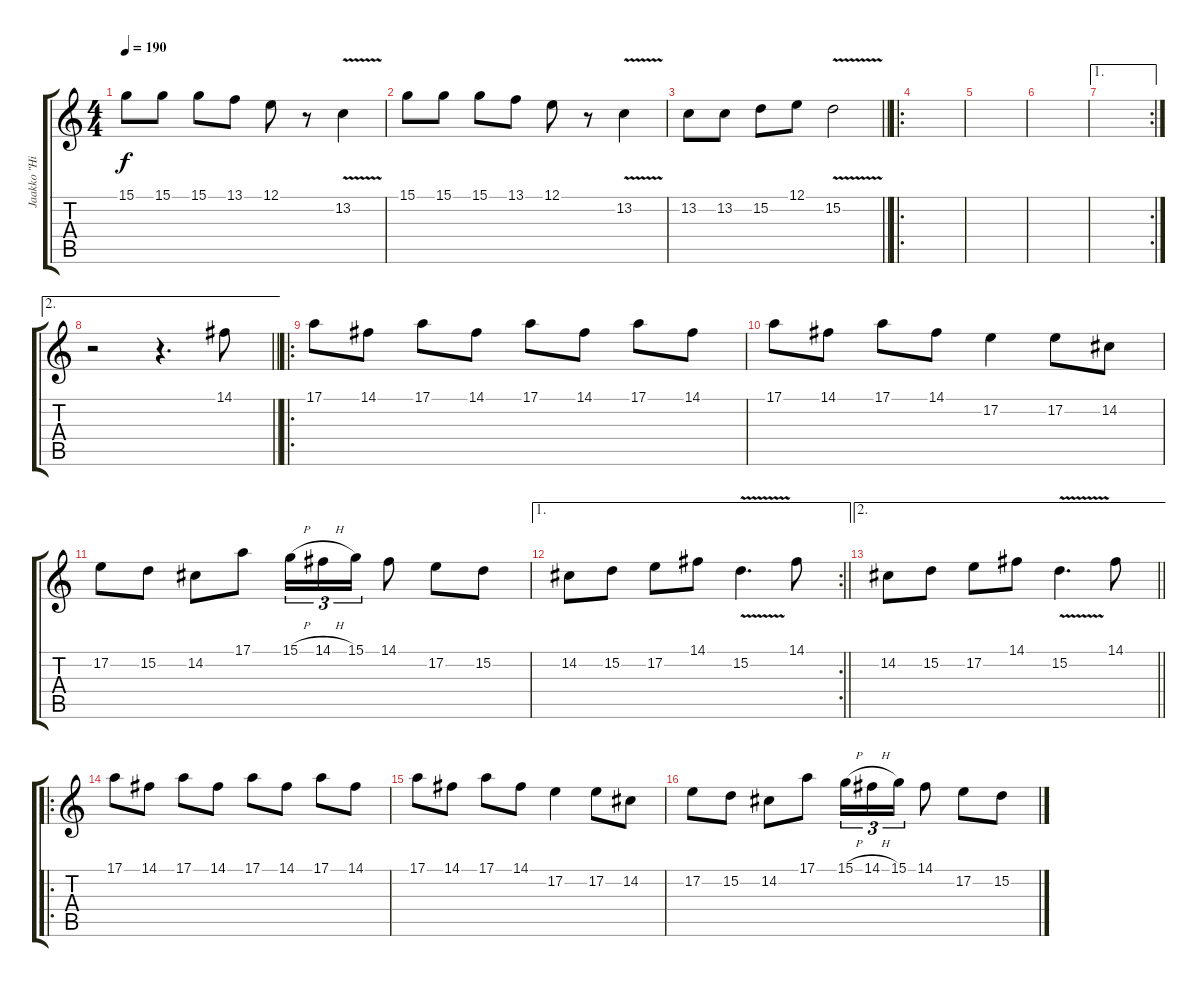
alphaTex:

\track ("Jaakko \"Hittavainen\" Lemmetty" "Jaakko \"Hi") {instrument violin}
\staff {score tabs}
\tuning (E4 B3 G3 D3 A2 E2) {hide}
\ts (4 4)
\tempo 190
\clef g2
\ks c
15.1.8{dy f} 15.1.8 15.1.8 13.1.8 12.1.8 r.8 13.2{v}.4 |
15.1.8 15.1.8 15.1.8 13.1.8 12.1.8 r.8 13.2{v}.4 |
\barLineRight lightlight
13.2.8 13.2.8 15.2.8 12.1.8 15.2{v}.2 |
\ro
\section ("" "")
|
|
|
\ae 1
\rc 2
|
\ae 2
\barLineRight lightlight
r.2 r.4{d} 14.1.8 |
\ro
\section ("" "")
17.1.8 14.1.8 17.1.8 14.1.8 17.1.8 14.1.8 17.1.8 14.1.8 |
17.1.8 14.1.8 17.1.8 14.1.8 17.2.4 17.2.8 14.2.8 |
17.2.8 15.2.8 14.2.8 17.1.8 15.1{h}.16{tu (3 2)} 14.1{h}.16{tu (3 2)} 15.1.16{tu (3 2)} 14.1.8 17.2.8 15.2.8 |
\ae 1
\rc 2
\barLineRight lightlight
14.2.8 15.2.8 17.2.8 14.1.8 15.2{v}.4{d} 14.1.8 |
\ae 2
\barLineRight lightlight
14.2.8 15.2.8 17.2.8 14.1.8 15.2{v}.4{d} 14.1.8 |
\ro
\section ("" "")
17.1.8 14.1.8 17.1.8 14.1.8 17.1.8 14.1.8 17.1.8 14.1.8 |
17.1.8 14.1.8 17.1.8 14.1.8 17.2.4 17.2.8 14.2.8 |
17.2.8 15.2.8 14.2.8 17.1.8 15.1{h}.16{tu (3 2)} 14.1{h}.16{tu (3 2)} 15.1.16{tu (3 2)} 14.1.8 17.2.8 15.2.8
